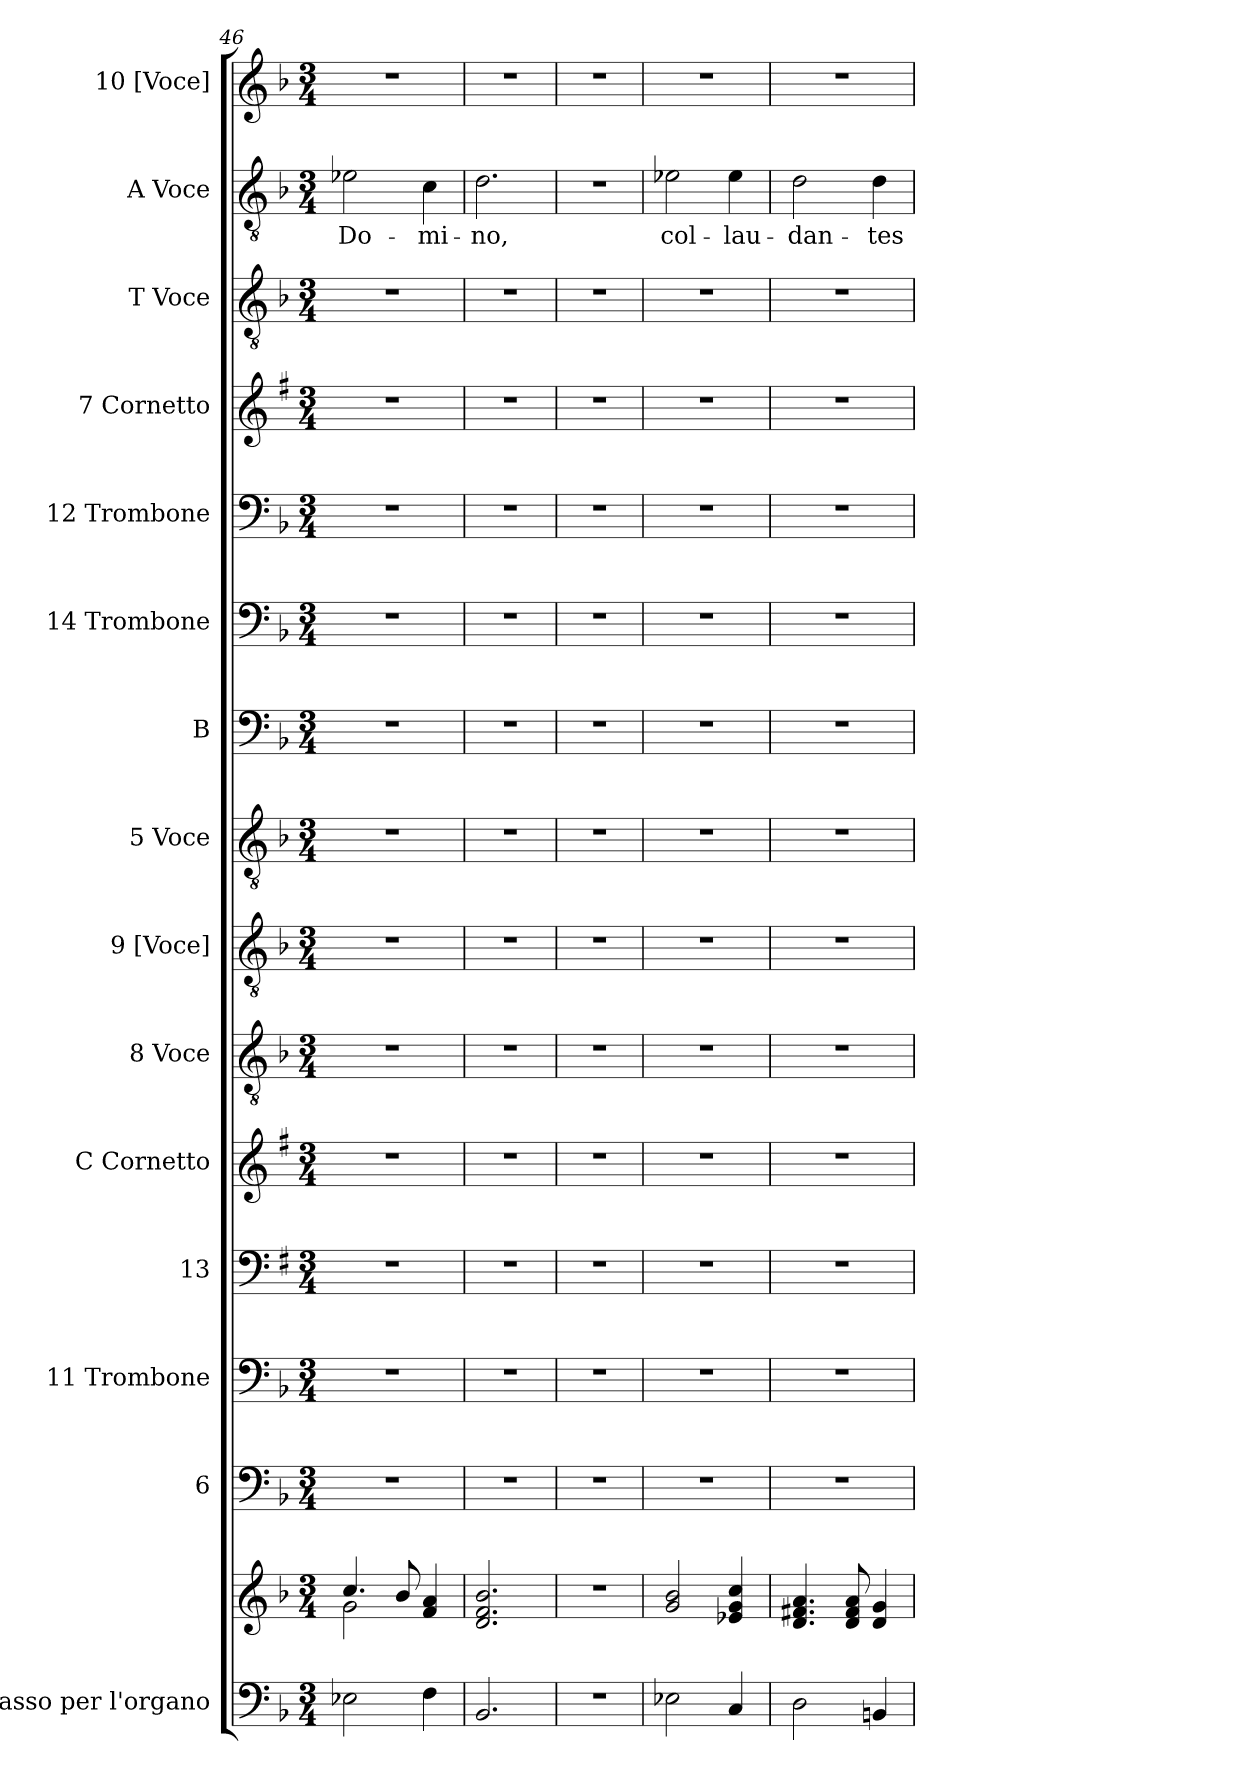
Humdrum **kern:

**kern	**kern	**kern	**kern	**kern	**kern	**kern	**kern	**kern	**kern	**kern	**kern	**kern	**kern	**kern	**text	**kern
*part15	*part15	*part14	*part13	*part12	*part11	*part10	*part9	*part8	*part7	*part6	*part5	*part4	*part3	*part2	*part2	*part1
*staff16	*staff15	*staff14	*staff13	*staff12	*staff11	*staff10	*staff9	*staff8	*staff7	*staff6	*staff5	*staff4	*staff3	*staff2	*staff2	*staff1
*I"Basso per l'organo	*	*I"6	*I"11 Trombone	*I"13	*I"C Cornetto	*I"8 Voce	*I"9 [Voce]	*I"5 Voce	*I"B	*I"14 Trombone	*I"12 Trombone	*I"7 Cornetto	*I"T Voce	*I"A Voce	*	*I"10 [Voce]
*	*	*	*	*	*I'Corn. 2	*	*	*	*	*	*	*	*I'T 1	*I'A1	*	*
*clefF4	*clefG2	*clefF4	*clefF4	*clefF4	*clefG2	*clefGv2	*clefGv2	*clefGv2	*clefF4	*clefF4	*clefF4	*clefG2	*clefGv2	*clefGv2	*	*clefG2
*	*	*	*	*ITrd1c2	*ITrd1c2	*	*	*	*	*	*	*ITrd1c2	*	*	*	*
*k[b-]	*k[b-]	*k[b-]	*k[b-]	*k[b-]	*k[b-]	*k[b-]	*k[b-]	*k[b-]	*k[b-]	*k[b-]	*k[b-]	*k[b-]	*k[b-]	*k[b-]	*	*k[b-]
*F:	*F:	*F:	*F:	*F:	*F:	*F:	*F:	*F:	*F:	*F:	*F:	*F:	*F:	*F:	*	*F:
*M3/4	*M3/4	*M3/4	*M3/4	*M3/4	*M3/4	*M3/4	*M3/4	*M3/4	*M3/4	*M3/4	*M3/4	*M3/4	*M3/4	*M3/4	*	*M3/4
=46	=46	=46	=46	=46	=46	=46	=46	=46	=46	=46	=46	=46	=46	=46	=46	=46
*	*^	*	*	*	*	*	*	*	*	*	*	*	*	*	*	*
!	!	!	!	!	!	!	!	!	!	!	!	!	!	!	!	!LO:LY:b	!
2E-X\	4.cc/	2g\	2.r	2.r	2.r	2.r	2.r	2.r	2.r	2.r	2.r	2.r	2.r	2.r	2e-X\	Do-	2.r
.	8b-/	.	.	.	.	.	.	.	.	.	.	.	.	.	.	.	.
!	!	!	!	!	!	!	!	!	!	!	!	!	!	!	!	!LO:LY:b	!
4F\	4f/ 4a/	4ryy	.	.	.	.	.	.	.	.	.	.	.	.	4c\	-mi-	.
=47	=47	=47	=47	=47	=47	=47	=47	=47	=47	=47	=47	=47	=47	=47	=47	=47	=47
!	!	!	!	!	!	!	!	!	!	!	!	!	!	!	!	!LO:LY:b	!
*	*v	*v	*	*	*	*	*	*	*	*	*	*	*	*	*	*	*
2.BB-/	2.d/ 2.f/ 2.b-/	2.r	2.r	2.r	2.r	2.r	2.r	2.r	2.r	2.r	2.r	2.r	2.r	2.d\	-no,	2.r
=48	=48	=48	=48	=48	=48	=48	=48	=48	=48	=48	=48	=48	=48	=48	=48	=48
2.r	2.r	2.r	2.r	2.r	2.r	2.r	2.r	2.r	2.r	2.r	2.r	2.r	2.r	2.r	.	2.r
=49	=49	=49	=49	=49	=49	=49	=49	=49	=49	=49	=49	=49	=49	=49	=49	=49
!	!	!	!	!	!	!	!	!	!	!	!	!	!	!	!LO:LY:b	!
2E-X\	2g/ 2b-/	2.r	2.r	2.r	2.r	2.r	2.r	2.r	2.r	2.r	2.r	2.r	2.r	2e-X\	col-	2.r
!	!	!	!	!	!	!	!	!	!	!	!	!	!	!	!LO:LY:b	!
4C/	4e-X/ 4g/ 4cc/	.	.	.	.	.	.	.	.	.	.	.	.	4e-\	-lau-	.
=50	=50	=50	=50	=50	=50	=50	=50	=50	=50	=50	=50	=50	=50	=50	=50	=50
!	!	!	!	!	!	!	!	!	!	!	!	!	!	!	!LO:LY:b	!
2D\	4.d/ 4.f#X/ 4.a/	2.r	2.r	2.r	2.r	2.r	2.r	2.r	2.r	2.r	2.r	2.r	2.r	2d\	-dan-	2.r
.	8d/ 8f#/ 8a/	.	.	.	.	.	.	.	.	.	.	.	.	.	.	.
!	!	!	!	!	!	!	!	!	!	!	!	!	!	!	!LO:LY:b	!
4BBn/	4d/ 4g/	.	.	.	.	.	.	.	.	.	.	.	.	4d\	-tes	.
=	=	=	=	=	=	=	=	=	=	=	=	=	=	=	=	=
*-	*-	*-	*-	*-	*-	*-	*-	*-	*-	*-	*-	*-	*-	*-	*-	*-
